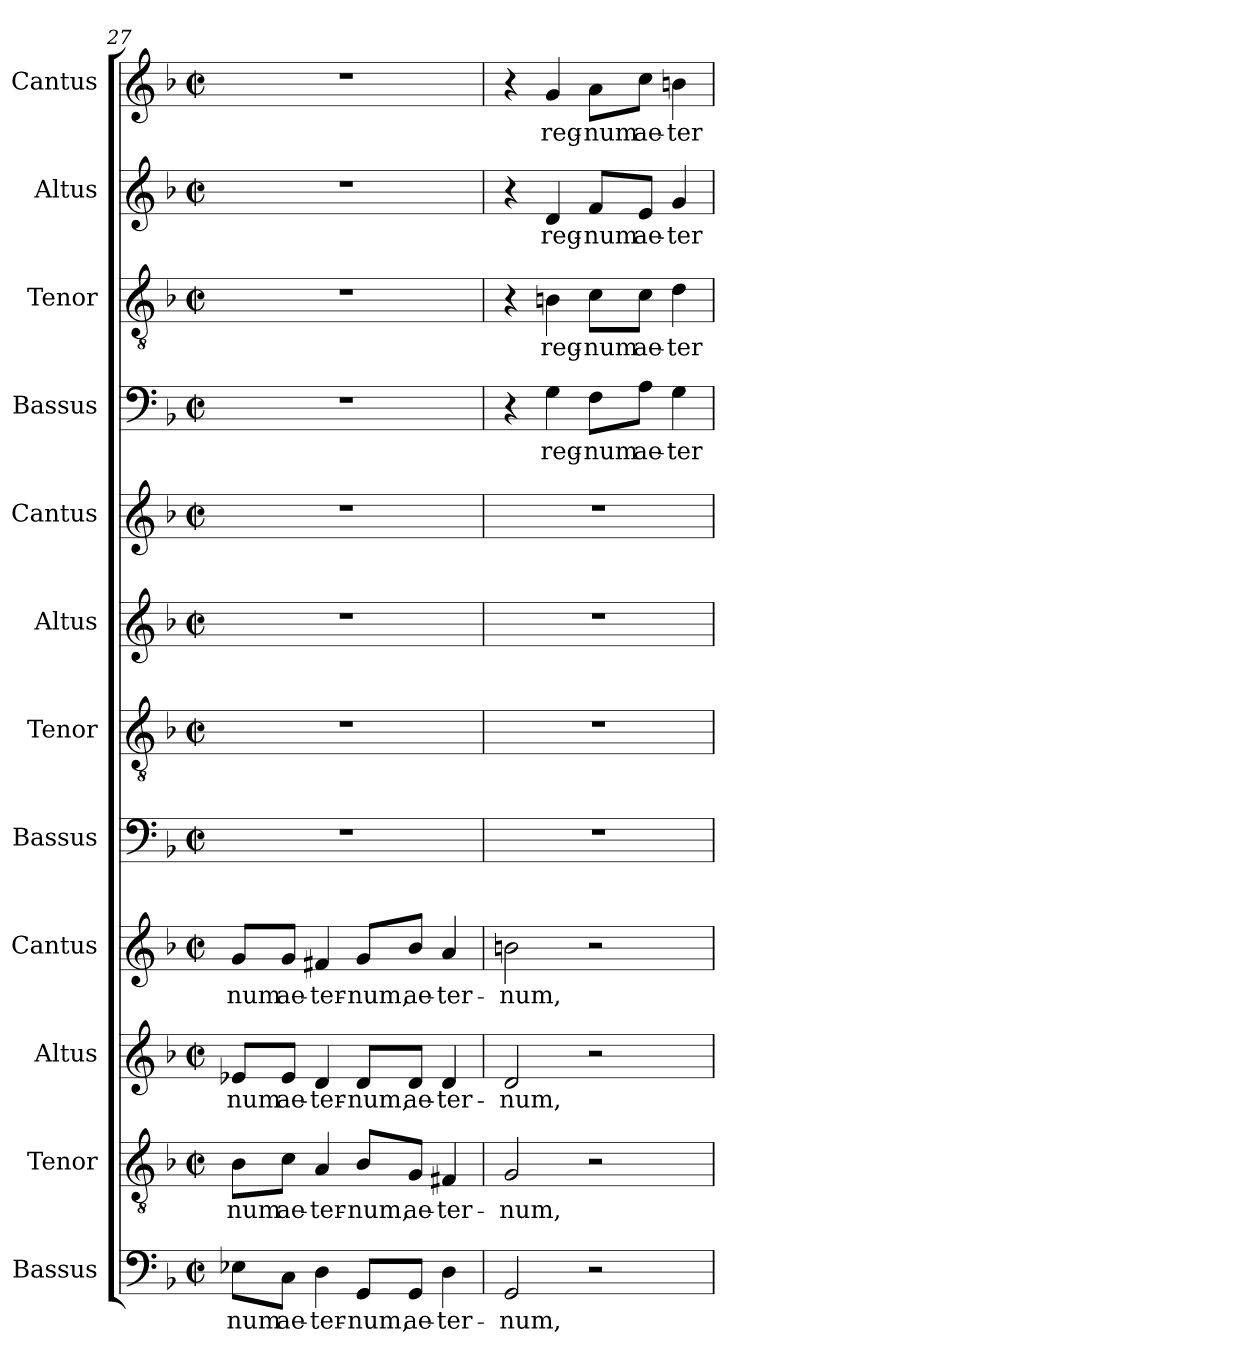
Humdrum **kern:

**kern	**text	**kern	**text	**kern	**text	**kern	**text	**kern	**kern	**kern	**kern	**kern	**text	**kern	**text	**kern	**text	**kern	**text
*part12	*part12	*part11	*part11	*part10	*part10	*part9	*part9	*part8	*part7	*part6	*part5	*part4	*part4	*part3	*part3	*part2	*part2	*part1	*part1
*staff12	*staff12	*staff11	*staff11	*staff10	*staff10	*staff9	*staff9	*staff8	*staff7	*staff6	*staff5	*staff4	*staff4	*staff3	*staff3	*staff2	*staff2	*staff1	*staff1
*I"Bassus	*	*I"Tenor	*	*I"Altus	*	*I"Cantus	*	*I"Bassus	*I"Tenor	*I"Altus	*I"Cantus	*I"Bassus	*	*I"Tenor	*	*I"Altus	*	*I"Cantus	*
*I'B.	*	*I'T.	*	*I'A.	*	*I'S.	*	*I'B.	*I'T.	*I'A.	*I'S.	*I'B.	*	*I'T.	*	*I'A.	*	*I'S.	*
*clefF4	*	*clefGv2	*	*clefG2	*	*clefG2	*	*clefF4	*clefGv2	*clefG2	*clefG2	*clefF4	*	*clefGv2	*	*clefG2	*	*clefG2	*
*	*	*ITrd7c12	*	*	*	*	*	*	*ITrd7c12	*	*	*	*	*ITrd7c12	*	*	*	*	*
*k[b-]	*	*k[b-]	*	*k[b-]	*	*k[b-]	*	*k[b-]	*k[b-]	*k[b-]	*k[b-]	*k[b-]	*	*k[b-]	*	*k[b-]	*	*k[b-]	*
*F:	*	*F:	*	*F:	*	*F:	*	*F:	*F:	*F:	*F:	*F:	*	*F:	*	*F:	*	*F:	*
*M2/2	*	*M2/2	*	*M2/2	*	*M2/2	*	*M2/2	*M2/2	*M2/2	*M2/2	*M2/2	*	*M2/2	*	*M2/2	*	*M2/2	*
*met(c|)	*	*met(c|)	*	*met(c|)	*	*met(c|)	*	*met(c|)	*met(c|)	*met(c|)	*met(c|)	*met(c|)	*	*met(c|)	*	*met(c|)	*	*met(c|)	*
=27	=27	=27	=27	=27	=27	=27	=27	=27	=27	=27	=27	=27	=27	=27	=27	=27	=27	=27	=27
!	!LO:LY:b:color=#000000	!	!	!	!	!	!	!	!	!	!	!	!	!	!	!	!	!	!
!	!	!	!LO:LY:b:color=#000000	!	!	!	!	!	!	!	!	!	!	!	!	!	!	!	!
!	!	!	!	!	!LO:LY:b:color=#000000	!	!	!	!	!	!	!	!	!	!	!	!	!	!
!	!	!	!	!	!	!	!LO:LY:b:color=#000000	!	!	!	!	!	!	!	!	!	!	!	!
8E-Xi\L	-num	8BB-i\L	-num	8e-Xi/L	-num	8gi/L	-num	1r	1r	1r	1r	1r	.	1r	.	1r	.	1r	.
!	!LO:LY:b:color=#000000	!	!	!	!	!	!	!	!	!	!	!	!	!	!	!	!	!	!
!	!	!	!LO:LY:b:color=#000000	!	!	!	!	!	!	!	!	!	!	!	!	!	!	!	!
!	!	!	!	!	!LO:LY:b:color=#000000	!	!	!	!	!	!	!	!	!	!	!	!	!	!
!	!	!	!	!	!	!	!LO:LY:b:color=#000000	!	!	!	!	!	!	!	!	!	!	!	!
8Ci\J	ae-	8Ci\J	ae-	8e-i/J	ae-	8gi/J	ae-	.	.	.	.	.	.	.	.	.	.	.	.
!	!LO:LY:b:color=#000000	!	!	!	!	!	!	!	!	!	!	!	!	!	!	!	!	!	!
!	!	!	!LO:LY:b:color=#000000	!	!	!	!	!	!	!	!	!	!	!	!	!	!	!	!
!	!	!	!	!	!LO:LY:b:color=#000000	!	!	!	!	!	!	!	!	!	!	!	!	!	!
!	!	!	!	!	!	!	!LO:LY:b:color=#000000	!	!	!	!	!	!	!	!	!	!	!	!
4Di\	-ter-	4AAi/	-ter-	4di/	-ter-	4f#Xi/	-ter-	.	.	.	.	.	.	.	.	.	.	.	.
!	!LO:LY:b:color=#000000	!	!	!	!	!	!	!	!	!	!	!	!	!	!	!	!	!	!
!	!	!	!LO:LY:b:color=#000000	!	!	!	!	!	!	!	!	!	!	!	!	!	!	!	!
!	!	!	!	!	!LO:LY:b:color=#000000	!	!	!	!	!	!	!	!	!	!	!	!	!	!
!	!	!	!	!	!	!	!LO:LY:b:color=#000000	!	!	!	!	!	!	!	!	!	!	!	!
8GGi/L	-num,	8BB-i/L	-num,	8di/L	-num,	8gi/L	-num,	.	.	.	.	.	.	.	.	.	.	.	.
!	!LO:LY:b:color=#000000	!	!	!	!	!	!	!	!	!	!	!	!	!	!	!	!	!	!
!	!	!	!LO:LY:b:color=#000000	!	!	!	!	!	!	!	!	!	!	!	!	!	!	!	!
!	!	!	!	!	!LO:LY:b:color=#000000	!	!	!	!	!	!	!	!	!	!	!	!	!	!
!	!	!	!	!	!	!	!LO:LY:b:color=#000000	!	!	!	!	!	!	!	!	!	!	!	!
8GGi/J	ae-	8GGi/J	ae-	8di/J	ae-	8b-i/J	ae-	.	.	.	.	.	.	.	.	.	.	.	.
!	!LO:LY:b:color=#000000	!	!	!	!	!	!	!	!	!	!	!	!	!	!	!	!	!	!
!	!	!	!LO:LY:b:color=#000000	!	!	!	!	!	!	!	!	!	!	!	!	!	!	!	!
!	!	!	!	!	!LO:LY:b:color=#000000	!	!	!	!	!	!	!	!	!	!	!	!	!	!
!	!	!	!	!	!	!	!LO:LY:b:color=#000000	!	!	!	!	!	!	!	!	!	!	!	!
4Di\	-ter-	4FF#Xi/	-ter-	4di/	-ter-	4ai/	-ter-	.	.	.	.	.	.	.	.	.	.	.	.
!!LO:PB:g=z
=28	=28	=28	=28	=28	=28	=28	=28	=28	=28	=28	=28	=28	=28	=28	=28	=28	=28	=28	=28
!	!LO:LY:b:color=#000000	!	!	!	!	!	!	!	!	!	!	!	!	!	!	!	!	!	!
!	!	!	!LO:LY:b:color=#000000	!	!	!	!	!	!	!	!	!	!	!	!	!	!	!	!
!	!	!	!	!	!LO:LY:b:color=#000000	!	!	!	!	!	!	!	!	!	!	!	!	!	!
!	!	!	!	!	!	!	!LO:LY:b:color=#000000	!	!	!	!	!	!	!	!	!	!	!	!
2GGi/	-num,	2GGi/	-num,	2di/	-num,	2bni\	-num,	1r	1r	1r	1r	4r	.	4r	.	4r	.	4r	.
!	!	!	!	!	!	!	!	!	!	!	!	!	!LO:LY:b:color=#000000	!	!	!	!	!	!
!	!	!	!	!	!	!	!	!	!	!	!	!	!	!	!LO:LY:b:color=#000000	!	!	!	!
!	!	!	!	!	!	!	!	!	!	!	!	!	!	!	!	!	!LO:LY:b:color=#000000	!	!
!	!	!	!	!	!	!	!	!	!	!	!	!	!	!	!	!	!	!	!LO:LY:b:color=#000000
.	.	.	.	.	.	.	.	.	.	.	.	4Gi\	reg-	4BBni\	reg-	4di/	reg-	4gi/	reg-
!	!	!	!	!	!	!	!	!	!	!	!	!	!LO:LY:b:color=#000000	!	!	!	!	!	!
!	!	!	!	!	!	!	!	!	!	!	!	!	!	!	!LO:LY:b:color=#000000	!	!	!	!
!	!	!	!	!	!	!	!	!	!	!	!	!	!	!	!	!	!LO:LY:b:color=#000000	!	!
!	!	!	!	!	!	!	!	!	!	!	!	!	!	!	!	!	!	!	!LO:LY:b:color=#000000
2r	.	2r	.	2r	.	2r	.	.	.	.	.	8Fi\L	-num	8Ci\L	-num	8fi/L	-num	8ai\L	-num
!	!	!	!	!	!	!	!	!	!	!	!	!	!LO:LY:b:color=#000000	!	!	!	!	!	!
!	!	!	!	!	!	!	!	!	!	!	!	!	!	!	!LO:LY:b:color=#000000	!	!	!	!
!	!	!	!	!	!	!	!	!	!	!	!	!	!	!	!	!	!LO:LY:b:color=#000000	!	!
!	!	!	!	!	!	!	!	!	!	!	!	!	!	!	!	!	!	!	!LO:LY:b:color=#000000
.	.	.	.	.	.	.	.	.	.	.	.	8Ai\J	ae-	8Ci\J	ae-	8ei/J	ae-	8cci\J	ae-
!	!	!	!	!	!	!	!	!	!	!	!	!	!LO:LY:b:color=#000000	!	!	!	!	!	!
!	!	!	!	!	!	!	!	!	!	!	!	!	!	!	!LO:LY:b:color=#000000	!	!	!	!
!	!	!	!	!	!	!	!	!	!	!	!	!	!	!	!	!	!LO:LY:b:color=#000000	!	!
!	!	!	!	!	!	!	!	!	!	!	!	!	!	!	!	!	!	!	!LO:LY:b:color=#000000
.	.	.	.	.	.	.	.	.	.	.	.	4Gi\	-ter-	4Di\	-ter-	4gi/	-ter-	4bni\	-ter-
=	=	=	=	=	=	=	=	=	=	=	=	=	=	=	=	=	=	=	=
*-	*-	*-	*-	*-	*-	*-	*-	*-	*-	*-	*-	*-	*-	*-	*-	*-	*-	*-	*-
